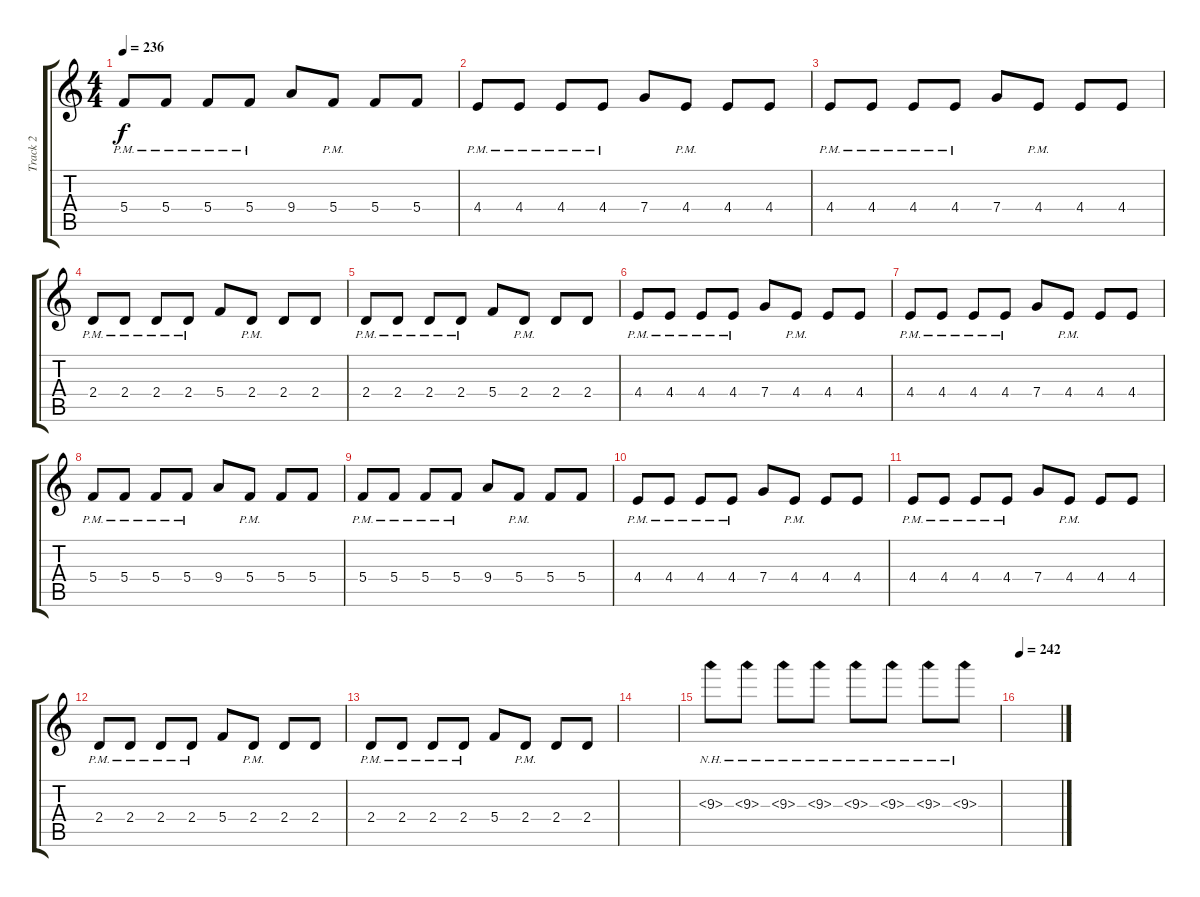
\track ("Track 2" "Track 2") {instrument distortionguitar}
\staff {score tabs}
\tuning (D4 A3 F3 C3 G2 C2) {hide}
\ts (4 4)
\tempo 236
\clef g2
\ks c
5.4{pm}.8{dy f} 5.4{pm}.8 5.4{pm}.8 5.4{pm}.8 9.4.8 5.4{pm}.8 5.4.8 5.4.8 |
4.4{pm}.8 4.4{pm}.8 4.4{pm}.8 4.4{pm}.8 7.4.8 4.4{pm}.8 4.4.8 4.4.8 |
4.4{pm}.8 4.4{pm}.8 4.4{pm}.8 4.4{pm}.8 7.4.8 4.4{pm}.8 4.4.8 4.4.8 |
2.4{pm}.8 2.4{pm}.8 2.4{pm}.8 2.4{pm}.8 5.4.8 2.4{pm}.8 2.4.8 2.4.8 |
2.4{pm}.8 2.4{pm}.8 2.4{pm}.8 2.4{pm}.8 5.4.8 2.4{pm}.8 2.4.8 2.4.8 |
4.4{pm}.8 4.4{pm}.8 4.4{pm}.8 4.4{pm}.8 7.4.8 4.4{pm}.8 4.4.8 4.4.8 |
4.4{pm}.8 4.4{pm}.8 4.4{pm}.8 4.4{pm}.8 7.4.8 4.4{pm}.8 4.4.8 4.4.8 |
5.4{pm}.8 5.4{pm}.8 5.4{pm}.8 5.4{pm}.8 9.4.8 5.4{pm}.8 5.4.8 5.4.8 |
5.4{pm}.8 5.4{pm}.8 5.4{pm}.8 5.4{pm}.8 9.4.8 5.4{pm}.8 5.4.8 5.4.8 |
4.4{pm}.8 4.4{pm}.8 4.4{pm}.8 4.4{pm}.8 7.4.8 4.4{pm}.8 4.4.8 4.4.8 |
4.4{pm}.8 4.4{pm}.8 4.4{pm}.8 4.4{pm}.8 7.4.8 4.4{pm}.8 4.4.8 4.4.8 |
2.4{pm}.8 2.4{pm}.8 2.4{pm}.8 2.4{pm}.8 5.4.8 2.4{pm}.8 2.4.8 2.4.8 |
2.4{pm}.8 2.4{pm}.8 2.4{pm}.8 2.4{pm}.8 5.4.8 2.4{pm}.8 2.4.8 2.4.8 |
|
9.3{nh}.8 9.3{nh}.8 9.3{nh}.8 9.3{nh}.8 9.3{nh}.8 9.3{nh}.8 9.3{nh}.8 9.3{nh}.8 |
\tempo 242
